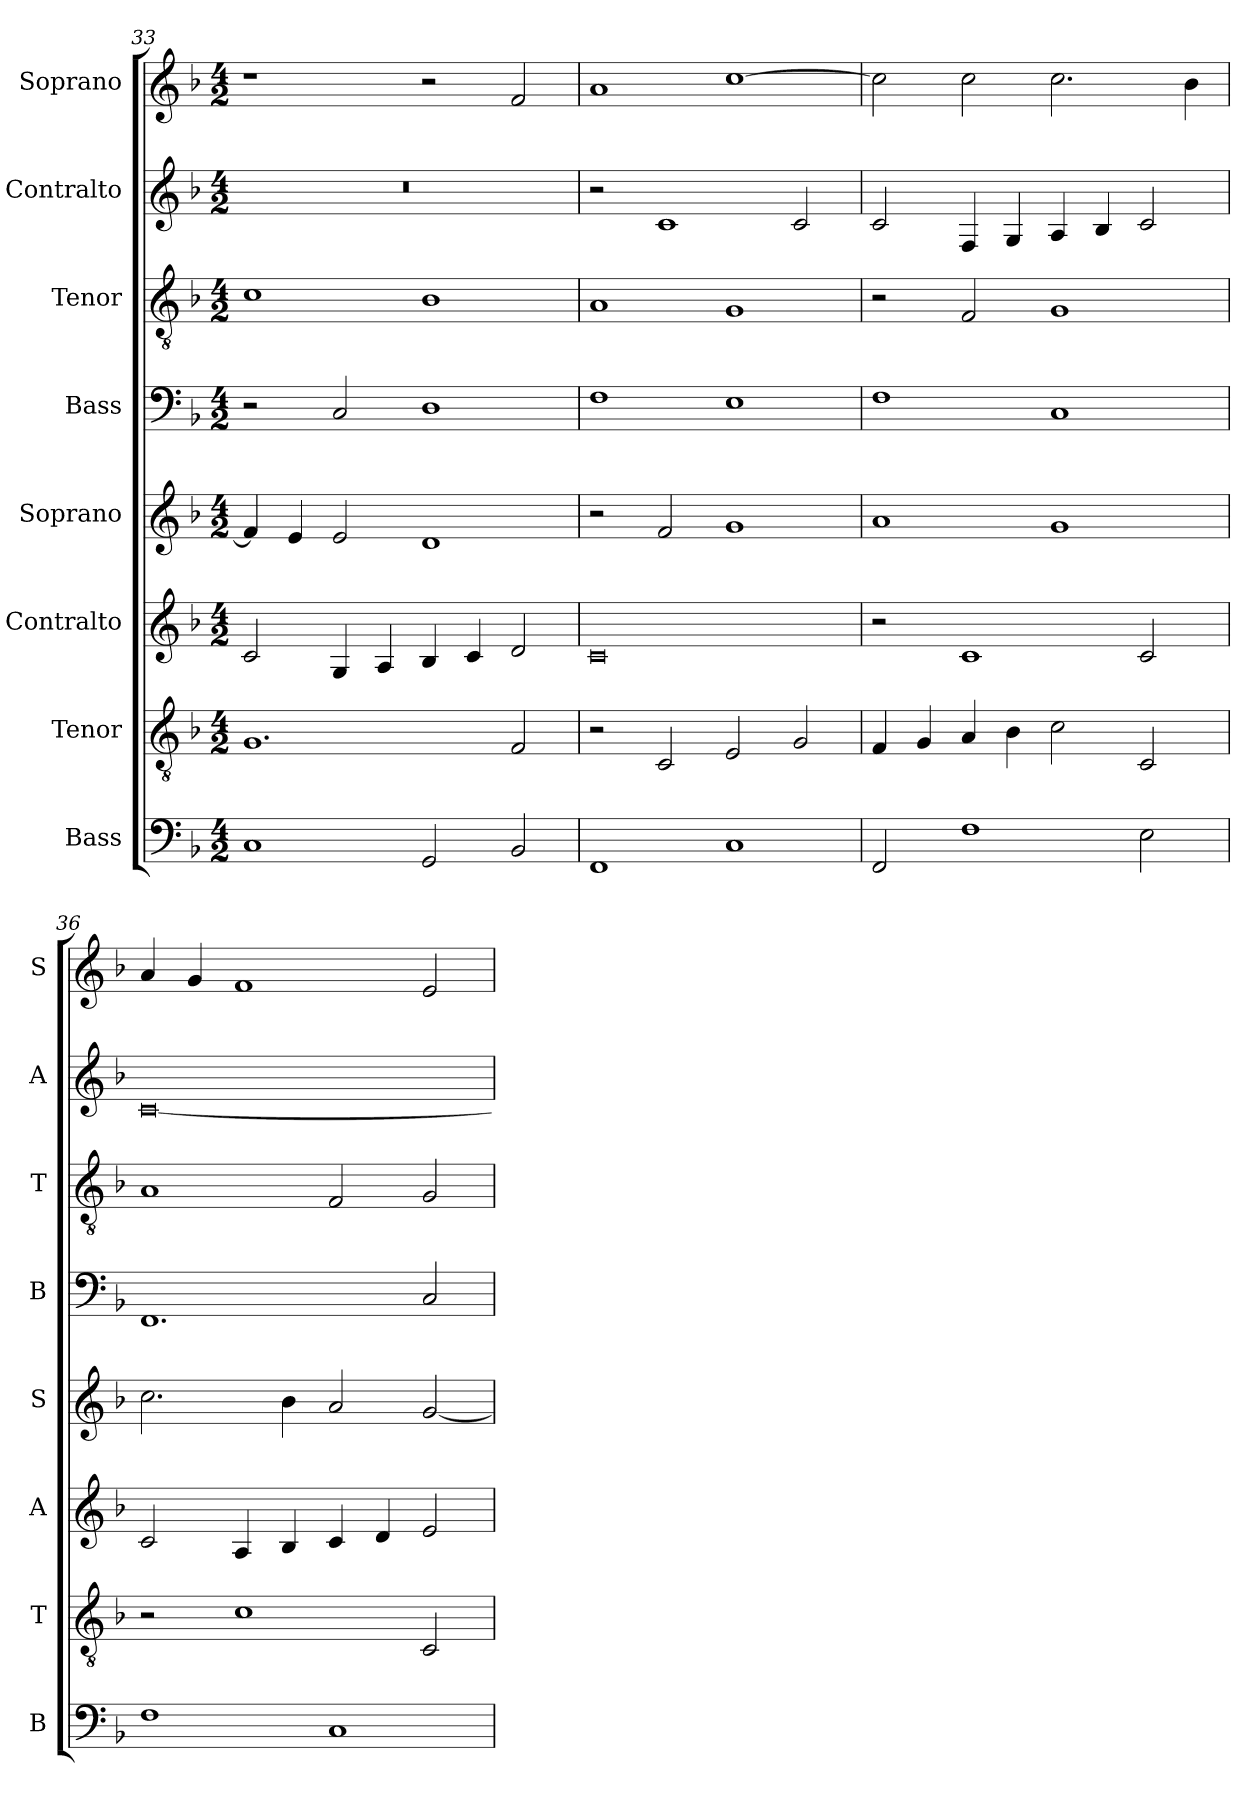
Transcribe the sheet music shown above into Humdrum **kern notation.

**kern	**kern	**kern	**kern	**kern	**kern	**kern	**kern
*part8	*part7	*part6	*part5	*part4	*part3	*part2	*part1
*staff8	*staff7	*staff6	*staff5	*staff4	*staff3	*staff2	*staff1
*I"Bass	*I"Tenor	*I"Contralto	*I"Soprano	*I"Bass	*I"Tenor	*I"Contralto	*I"Soprano
*I'B	*I'T	*I'A	*I'S	*I'B	*I'T	*I'A	*I'S
*clefF4	*clefGv2	*clefG2	*clefG2	*clefF4	*clefGv2	*clefG2	*clefG2
*k[b-]	*k[b-]	*k[b-]	*k[b-]	*k[b-]	*k[b-]	*k[b-]	*k[b-]
*F:ion	*F:ion	*F:ion	*F:ion	*F:ion	*F:ion	*F:ion	*F:ion
*M4/2	*M4/2	*M4/2	*M4/2	*M4/2	*M4/2	*M4/2	*M4/2
=33	=33	=33	=33	=33	=33	=33	=33
1C	1.G	2c	4f]	2r	1c	0r	1r
.	.	.	4e	.	.	.	.
.	.	4G	2e	2C	.	.	.
.	.	4A	.	.	.	.	.
2GG	.	4B-	1d	1D	1B-	.	2r
.	.	4c	.	.	.	.	.
2BB-	2F	2d	.	.	.	.	2f
=34	=34	=34	=34	=34	=34	=34	=34
1FF	2r	0c	2r	1F	1A	2r	1a
.	2C	.	2f	.	.	1c	.
1C	2E	.	1g	1E	1G	.	[1cc
.	2G	.	.	.	.	2c	.
=35	=35	=35	=35	=35	=35	=35	=35
2FF	4F	2r	1a	1F	2r	2c	2cc]
.	4G	.	.	.	.	.	.
1F	4A	1c	.	.	2F	4F	2cc
.	4B-	.	.	.	.	4G	.
.	2c	.	1g	1C	1G	4A	2.cc
.	.	.	.	.	.	4B-	.
2E	2C	2c	.	.	.	2c	.
.	.	.	.	.	.	.	4b-
=36	=36	=36	=36	=36	=36	=36	=36
1F	2r	2c	2.cc	1.FF	1A	[0c	4a
.	.	.	.	.	.	.	4g
.	1c	4A	.	.	.	.	1f
.	.	4B-	4b-	.	.	.	.
1C	.	4c	2a	.	2F	.	.
.	.	4d	.	.	.	.	.
.	2C	2e	[2g	2C	2G	.	2e
=	=	=	=	=	=	=	=
*-	*-	*-	*-	*-	*-	*-	*-
